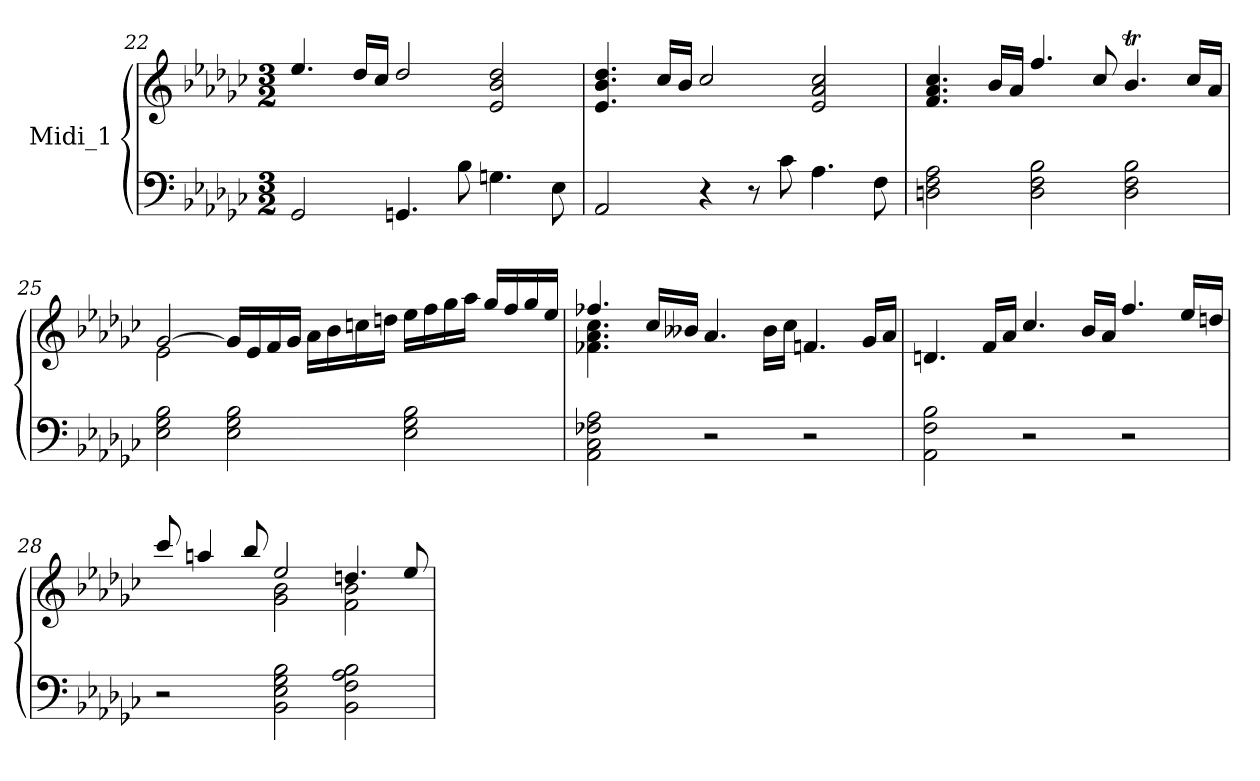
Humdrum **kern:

**kern	**kern
*part1	*part1
*staff2	*staff1
*I"Midi_1	*
!!LO:LB:g=z
*clefF4	*clefG2
*k[b-e-a-d-g-c-]	*k[b-e-a-d-g-c-]
*G-:	*G-:
*M3/2	*M3/2
=22	=22
*	*^
!	!	!LO:N:vis=1
2GG-	4.ee-/	1.ryy
.	16dd-/LL	.
.	16cc-/JJ	.
4.GGn	2dd-/	.
8B-	.	.
4.Gn	2e-/ 2b-/ 2dd-/	.
8E-	.	.
=23	=23	=23
!	!	!LO:N:vis=1
2AA-	4.e-/ 4.b-/ 4.dd-/	1.ryy
.	16cc-/LL	.
.	16b-/JJ	.
4r	2cc-/	.
8r	.	.
8c-	.	.
4.A-	2e-/ 2a-/ 2cc-/	.
8F	.	.
=24	=24	=24
!	!	!LO:N:vis=1
2Dn 2F 2A-	4.f/ 4.a-/ 4.cc-/	1.ryy
.	16b-/LL	.
.	16a-/JJ	.
2D 2F 2B-	4.ff/	.
.	8cc-/	.
2D 2F 2B-	4.b-t/	.
.	16cc-/LL	.
.	16a-/JJ	.
!!LO:LB:g=z	!!
=25	=25	=25
2E- 2G- 2B-	[2g-/	2e-\
2E- 2G- 2B-	16g-LL]	2ryy
.	16e-	.
.	16f	.
.	16g-JJ	.
.	16a-LL	.
.	16b-	.
.	16ccn	.
.	16ddnJJ	.
2E- 2G- 2B-	16ee-LL	2ryy
.	16ff	.
.	16gg-	.
.	16aa-JJ	.
.	16gg-/LL	.
.	16ff/	.
.	16gg-/	.
.	16ee-/JJ	.
=26	=26	=26
2AA- 2C- 2F-X 2A-	4.ff-X/	4.f-X\ 4.a-\ 4.cc-\
.	16cc-/LL	8ryy
.	16b--X/JJ	.
2r	4.a-/	2ryy
.	16b--LL	.
.	16cc-JJ	.
2r	4.f/	2ryy
.	16g-LL	.
.	16a-JJ	.
=27	=27	=27
!	!	!LO:N:vis=1
2AA- 2F 2B-	4.dn/	1.ryy
.	16fLL	.
.	16a-JJ	.
2r	4.cc-/	.
.	16b-LL	.
.	16a-JJ	.
2r	4.ff/	.
.	16ee-/LL	.
.	16ddn/JJ	.
!!LO:LB:g=z	!!
=28	=28	=28
2r	8ccc-/	2ryy
.	4aan/	.
.	8bb-/	.
2BB- 2E- 2G- 2B-	2ee-/	2g-\ 2b-\
2BB- 2F 2A- 2B-	4.ddn/	2f\ 2b-\
.	8ee-/	.
*	*v	*v
=	=
*-	*-
